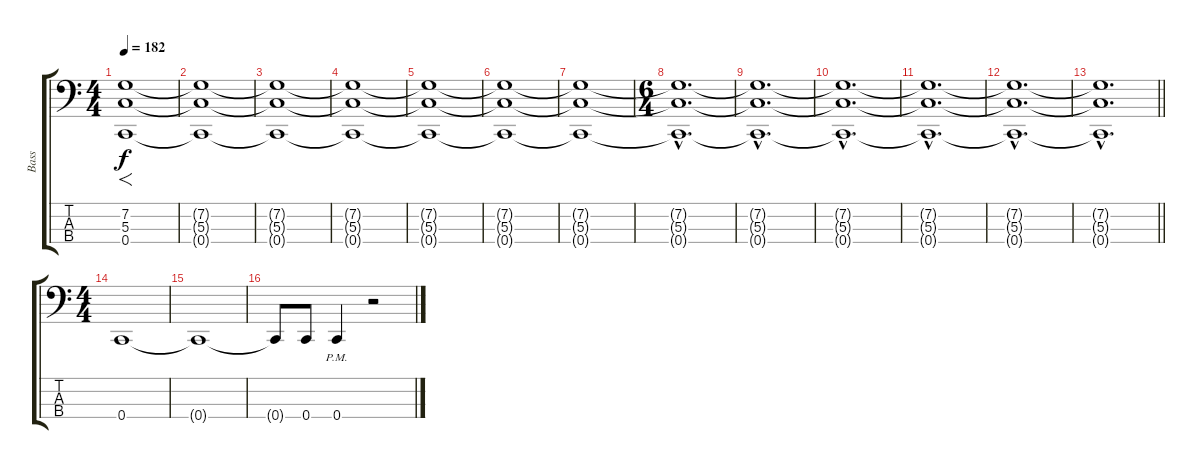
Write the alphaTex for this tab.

\track ("Bass" "Bass") {instrument slapbass1}
\staff {score tabs}
\tuning (F2 C2 G1 C1) {hide}
\ts (4 4)
\tempo 182
\clef f4
\ks c
(7.2 5.3 0.4).1{f dy f volume 9 balance 8 instrument stringensemble1} |
(7.2{t} 5.3{t} 0.4{t}).1 |
(7.2{t} 5.3{t} 0.4{t}).1 |
(7.2{t} 5.3{t} 0.4{t}).1 |
(7.2{t} 5.3{t} 0.4{t}).1 |
(7.2{t} 5.3{t} 0.4{t}).1 |
(7.2{t} 5.3{t} 0.4{t}).1 |
\ts (6 4)
(7.2{hac t} 5.3{hac t} 0.4{hac t}).1{d} |
(7.2{hac t} 5.3{hac t} 0.4{hac t}).1{d} |
(7.2{hac t} 5.3{hac t} 0.4{hac t}).1{d} |
(7.2{hac t} 5.3{hac t} 0.4{hac t}).1{d} |
(7.2{hac t} 5.3{hac t} 0.4{hac t}).1{d} |
\barLineRight lightlight
(7.2{hac t} 5.3{hac t} 0.4{hac t}).1{d} |
\ts (4 4)
0.4.1{volume 16 balance 8 instrument slapbass1} |
0.4{t}.1 |
0.4{t}.8 0.4.8 0.4{pm}.4 r.2
